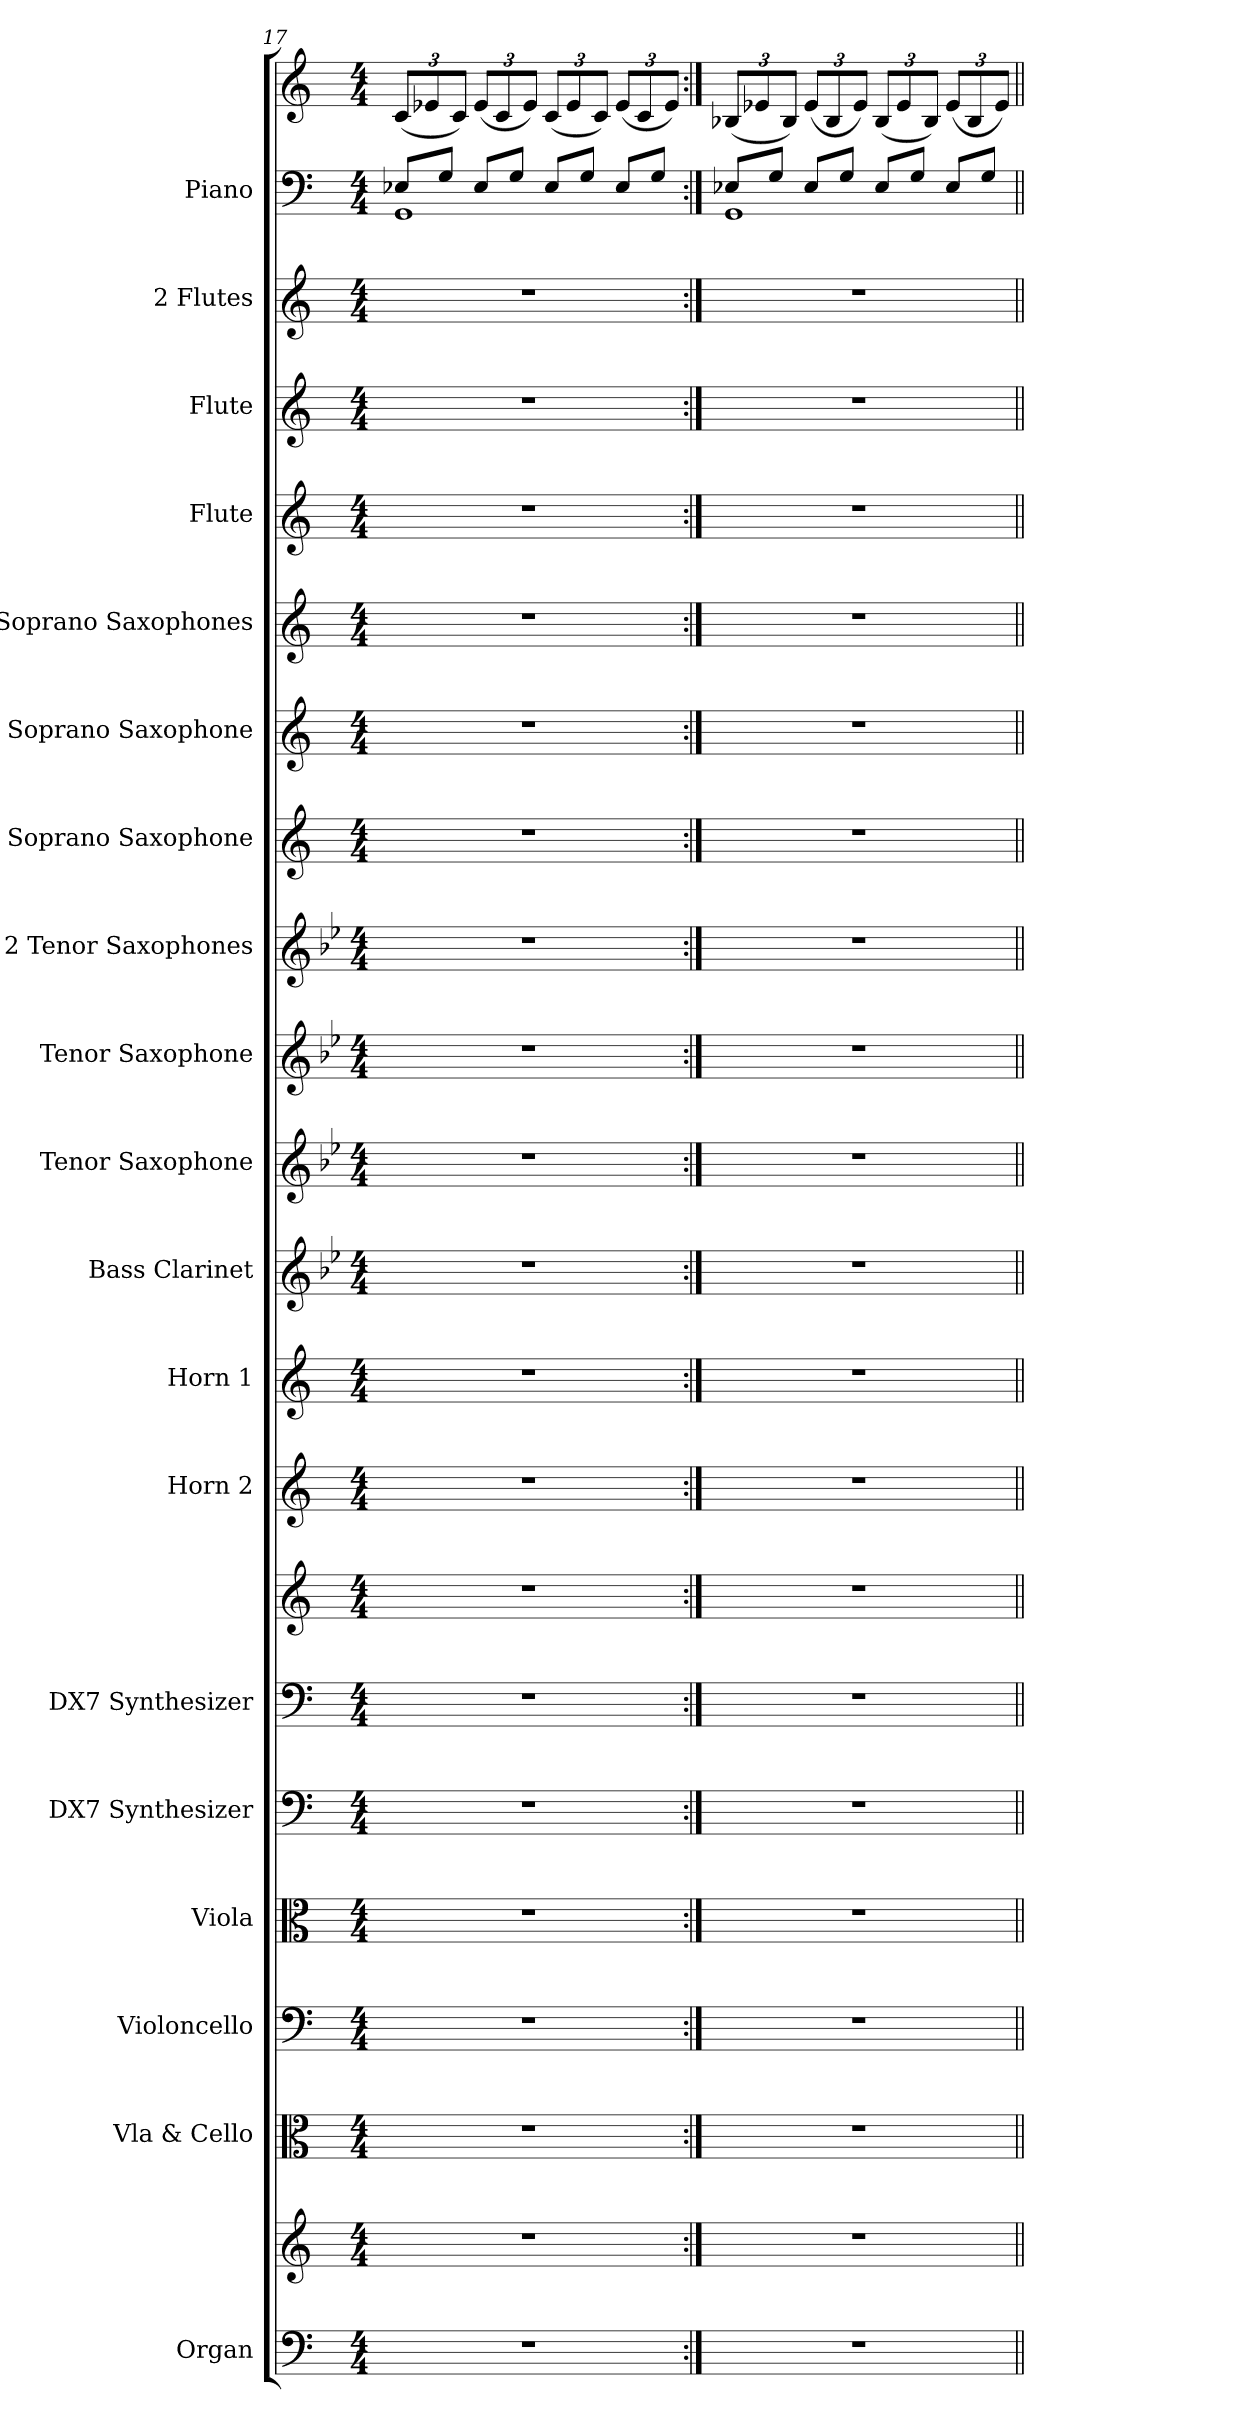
**kern	**kern	**kern	**kern	**kern	**kern	**kern	**kern	**kern	**kern	**kern	**kern	**kern	**kern	**kern	**kern	**kern	**kern	**kern	**kern	**kern	**kern
*part19	*part19	*part18	*part17	*part16	*part15	*part14	*part14	*part13	*part12	*part11	*part10	*part9	*part8	*part7	*part6	*part5	*part4	*part3	*part2	*part1	*part1
*staff22	*staff21	*staff20	*staff19	*staff18	*staff17	*staff16	*staff15	*staff14	*staff13	*staff12	*staff11	*staff10	*staff9	*staff8	*staff7	*staff6	*staff5	*staff4	*staff3	*staff2	*staff1
*I"Organ	*	*I"Vla &amp; Cello	*I"Violoncello	*I"Viola	*I"DX7 Synthesizer	*I"DX7 Synthesizer	*	*I"Horn 2	*I"Horn 1	*I"Bass Clarinet	*I"Tenor Saxophone	*I"Tenor Saxophone	*I"2 Tenor Saxophones	*I"Soprano Saxophone	*I"Soprano Saxophone	*I"2 Soprano Saxophones	*I"Flute	*I"Flute	*I"2 Flutes	*I"Piano	*
*I'Org.	*	*I'Vla &amp; Cello	*I'Cello	*I'Vla	*I'DX7	*I'DX7	*	*I'Hn 2	*I'Hn 1	*I'B. Cl.	*I'Tenor 2	*I'Tenor 1	*I'2 Tenors	*I'Sop 2	*I'Sop 1	*I'2 Sops	*I'Fl 2	*I'Fl 1	*I'2 Fls	*I'Pno.	*
*clefF4	*clefG2	*clefC3	*clefF4	*clefC3	*clefF4	*clefF4	*clefG2	*clefG2	*clefG2	*clefG2	*clefG2	*clefG2	*clefG2	*clefG2	*clefG2	*clefG2	*clefG2	*clefG2	*clefG2	*clefF4	*clefG2
*	*	*	*	*	*	*	*	*ITrd4c7	*ITrd4c7	*ITrd8c14	*ITrd8c14	*ITrd8c14	*ITrd8c14	*ITrd1c2	*ITrd1c2	*ITrd1c2	*	*	*	*	*
*k[]	*k[]	*k[]	*k[]	*k[]	*k[]	*k[]	*k[]	*k[b-]	*k[b-]	*k[b-e-]	*k[b-e-]	*k[b-e-]	*k[b-e-]	*k[b-e-]	*k[b-e-]	*k[b-e-]	*k[]	*k[]	*k[]	*k[]	*k[]
*M4/4	*M4/4	*M4/4	*M4/4	*M4/4	*M4/4	*M4/4	*M4/4	*M4/4	*M4/4	*M4/4	*M4/4	*M4/4	*M4/4	*M4/4	*M4/4	*M4/4	*M4/4	*M4/4	*M4/4	*M4/4	*M4/4
=17	=17	=17	=17	=17	=17	=17	=17	=17	=17	=17	=17	=17	=17	=17	=17	=17	=17	=17	=17	=17	=17
*	*	*	*	*	*	*	*	*	*	*	*	*	*	*	*	*	*	*	*	*^	*
*	*	*	*	*	*	*	*	*	*	*	*	*	*	*	*	*	*	*	*	*	*	*Xbrackettup
1r	1r	1r	1r	1r	1r	1r	1r	1r	1r	1r	1r	1r	1r	1r	1r	1r	1r	1r	1r	8E-X/L	1GG	(<12c/L
.	.	.	.	.	.	.	.	.	.	.	.	.	.	.	.	.	.	.	.	.	.	12e-X/
.	.	.	.	.	.	.	.	.	.	.	.	.	.	.	.	.	.	.	.	8G/J	.	.
.	.	.	.	.	.	.	.	.	.	.	.	.	.	.	.	.	.	.	.	.	.	12c/J)
.	.	.	.	.	.	.	.	.	.	.	.	.	.	.	.	.	.	.	.	8E-/L	.	(<12e-/L
.	.	.	.	.	.	.	.	.	.	.	.	.	.	.	.	.	.	.	.	.	.	12c/
.	.	.	.	.	.	.	.	.	.	.	.	.	.	.	.	.	.	.	.	8G/J	.	.
.	.	.	.	.	.	.	.	.	.	.	.	.	.	.	.	.	.	.	.	.	.	12e-/J)
.	.	.	.	.	.	.	.	.	.	.	.	.	.	.	.	.	.	.	.	8E-/L	.	(<12c/L
.	.	.	.	.	.	.	.	.	.	.	.	.	.	.	.	.	.	.	.	.	.	12e-/
.	.	.	.	.	.	.	.	.	.	.	.	.	.	.	.	.	.	.	.	8G/J	.	.
.	.	.	.	.	.	.	.	.	.	.	.	.	.	.	.	.	.	.	.	.	.	12c/J)
.	.	.	.	.	.	.	.	.	.	.	.	.	.	.	.	.	.	.	.	8E-/L	.	(<12e-/L
.	.	.	.	.	.	.	.	.	.	.	.	.	.	.	.	.	.	.	.	.	.	12c/
.	.	.	.	.	.	.	.	.	.	.	.	.	.	.	.	.	.	.	.	8G/J	.	.
.	.	.	.	.	.	.	.	.	.	.	.	.	.	.	.	.	.	.	.	.	.	12e-/J)
=18:|!	=18:|!	=18:|!	=18:|!	=18:|!	=18:|!	=18:|!	=18:|!	=18:|!	=18:|!	=18:|!	=18:|!	=18:|!	=18:|!	=18:|!	=18:|!	=18:|!	=18:|!	=18:|!	=18:|!	=18:|!	=18:|!	=18:|!
1r	1r	1r	1r	1r	1r	1r	1r	1r	1r	1r	1r	1r	1r	1r	1r	1r	1r	1r	1r	8E-X/L	1GG	(<12B-X/L
.	.	.	.	.	.	.	.	.	.	.	.	.	.	.	.	.	.	.	.	.	.	12e-X/
.	.	.	.	.	.	.	.	.	.	.	.	.	.	.	.	.	.	.	.	8G/J	.	.
.	.	.	.	.	.	.	.	.	.	.	.	.	.	.	.	.	.	.	.	.	.	12B-/J)
.	.	.	.	.	.	.	.	.	.	.	.	.	.	.	.	.	.	.	.	8E-/L	.	(<12e-/L
.	.	.	.	.	.	.	.	.	.	.	.	.	.	.	.	.	.	.	.	.	.	12B-/
.	.	.	.	.	.	.	.	.	.	.	.	.	.	.	.	.	.	.	.	8G/J	.	.
.	.	.	.	.	.	.	.	.	.	.	.	.	.	.	.	.	.	.	.	.	.	12e-/J)
.	.	.	.	.	.	.	.	.	.	.	.	.	.	.	.	.	.	.	.	8E-/L	.	(<12B-/L
.	.	.	.	.	.	.	.	.	.	.	.	.	.	.	.	.	.	.	.	.	.	12e-/
.	.	.	.	.	.	.	.	.	.	.	.	.	.	.	.	.	.	.	.	8G/J	.	.
.	.	.	.	.	.	.	.	.	.	.	.	.	.	.	.	.	.	.	.	.	.	12B-/J)
.	.	.	.	.	.	.	.	.	.	.	.	.	.	.	.	.	.	.	.	8E-/L	.	(<12e-/L
.	.	.	.	.	.	.	.	.	.	.	.	.	.	.	.	.	.	.	.	.	.	12B-/
.	.	.	.	.	.	.	.	.	.	.	.	.	.	.	.	.	.	.	.	8G/J	.	.
.	.	.	.	.	.	.	.	.	.	.	.	.	.	.	.	.	.	.	.	.	.	12e-/J)
*	*	*	*	*	*	*	*	*	*	*	*	*	*	*	*	*	*	*	*	*v	*v	*
=||	=||	=||	=||	=||	=||	=||	=||	=||	=||	=||	=||	=||	=||	=||	=||	=||	=||	=||	=||	=||	=||
*-	*-	*-	*-	*-	*-	*-	*-	*-	*-	*-	*-	*-	*-	*-	*-	*-	*-	*-	*-	*-	*-
